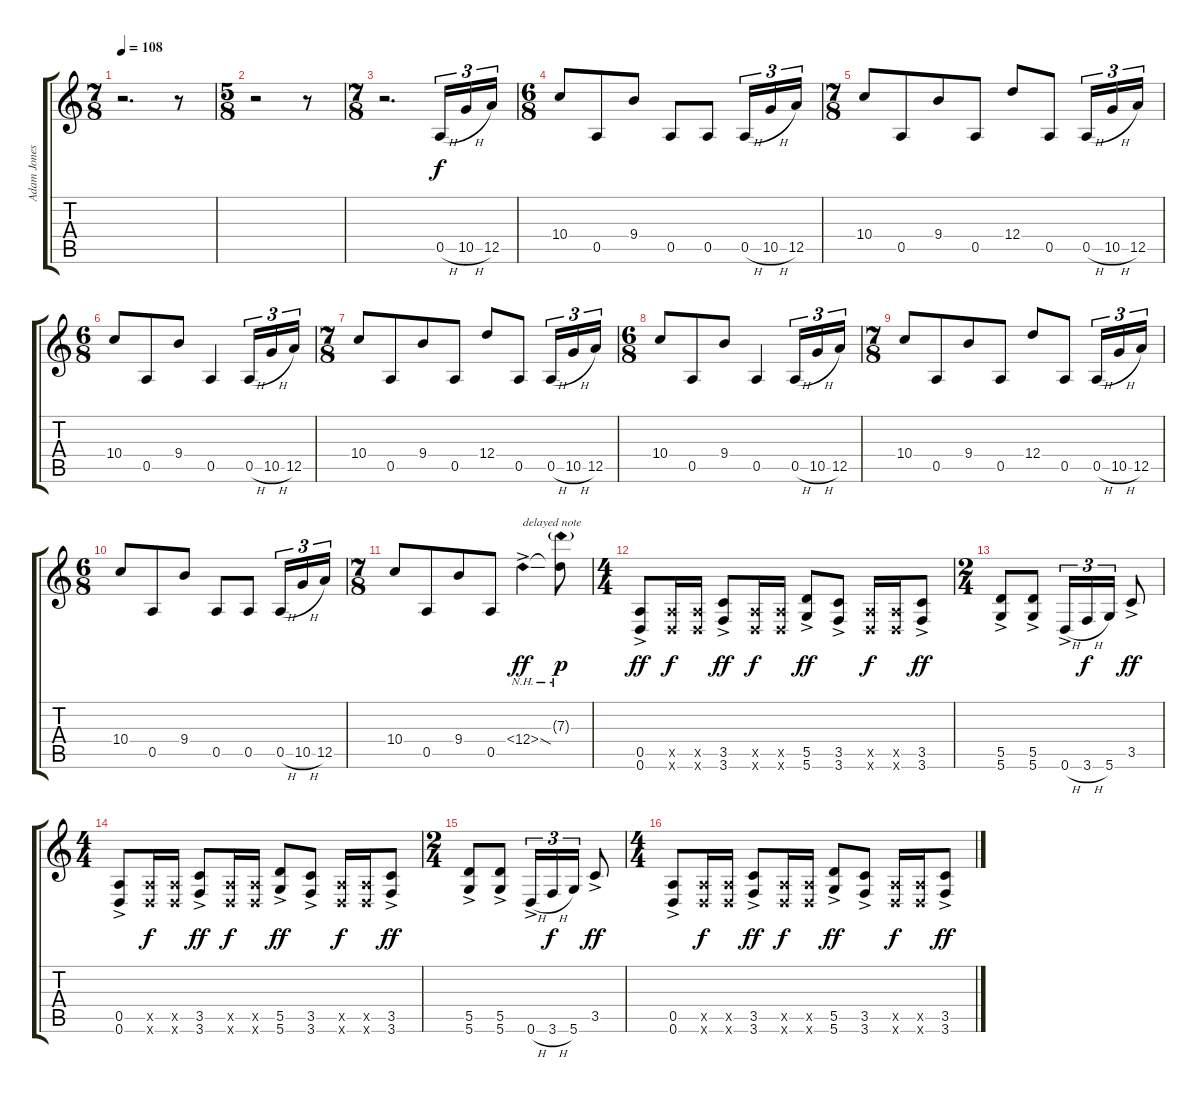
\track ("Adam Jones (Guitar II)" "Adam Jones") {instrument distortionguitar}
\staff {score tabs}
\tuning (E4 B3 G3 D3 A2 D2) {hide}
\ts (7 8)
\tempo 108
\clef g2
\ks c
r.2{d dy f} r.8 |
\ts (5 8)
r.2 r.8 |
\ts (7 8)
r.2{d} 0.5{h}.16{tu (3 2)} 10.5{h}.16{tu (3 2)} 12.5.16{tu (3 2)} |
\ts (6 8)
10.4.8 0.5.8 9.4.8 0.5.8 0.5.8 0.5{h}.16{tu (3 2)} 10.5{h}.16{tu (3 2)} 12.5.16{tu (3 2)} |
\ts (7 8)
10.4.8 0.5.8 9.4.8 0.5.8 12.4.8 0.5.8 0.5{h}.16{tu (3 2)} 10.5{h}.16{tu (3 2)} 12.5.16{tu (3 2)} |
\ts (6 8)
10.4.8 0.5.8 9.4.8 0.5.4 0.5{h}.16{tu (3 2)} 10.5{h}.16{tu (3 2)} 12.5.16{tu (3 2)} |
\ts (7 8)
10.4.8 0.5.8 9.4.8 0.5.8 12.4.8 0.5.8 0.5{h}.16{tu (3 2)} 10.5{h}.16{tu (3 2)} 12.5.16{tu (3 2)} |
\ts (6 8)
10.4.8 0.5.8 9.4.8 0.5.4 0.5{h}.16{tu (3 2)} 10.5{h}.16{tu (3 2)} 12.5.16{tu (3 2)} |
\ts (7 8)
10.4.8 0.5.8 9.4.8 0.5.8 12.4.8 0.5.8 0.5{h}.16{tu (3 2)} 10.5{h}.16{tu (3 2)} 12.5.16{tu (3 2)} |
\ts (6 8)
10.4.8 0.5.8 9.4.8 0.5.8 0.5.8 0.5{h}.16{tu (3 2)} 10.5{h}.16{tu (3 2)} 12.5.16{tu (3 2)} |
\ts (7 8)
10.4.8 0.5.8 9.4.8 0.5.8 12.4{nh ss ac}.4{txt "delayed note" dy ff} (7.3{nh g} 12.4{t}).8{dy p} |
\ts (4 4)
(0.5{ac} 0.6{ac}).8{dy ff} (0.5{x} 0.6{x}).16{dy f} (0.5{x} 0.6{x}).16 (3.5{ac} 3.6{ac}).8{dy ff} (0.5{x} 0.6{x}).16{dy f} (0.5{x} 0.6{x}).16 (5.5{ac} 5.6{ac}).8{dy ff} (3.5{ac} 3.6{ac}).8 (0.5{x} 0.6{x}).16{dy f} (0.5{x} 0.6{x}).16 (3.5{ac} 3.6{ac}).8{dy ff} |
\ts (2 4)
(5.5{ac} 5.6{ac}).8 (5.5{ac} 5.6{ac}).8 0.6{h ac}.16{tu (3 2)} 3.6{h}.16{tu (3 2) dy f} 5.6.16{tu (3 2)} 3.5{ac}.8{dy ff} |
\ts (4 4)
(0.5{ac} 0.6{ac}).8 (0.5{x} 0.6{x}).16{dy f} (0.5{x} 0.6{x}).16 (3.5{ac} 3.6{ac}).8{dy ff} (0.5{x} 0.6{x}).16{dy f} (0.5{x} 0.6{x}).16 (5.5{ac} 5.6{ac}).8{dy ff} (3.5{ac} 3.6{ac}).8 (0.5{x} 0.6{x}).16{dy f} (0.5{x} 0.6{x}).16 (3.5{ac} 3.6{ac}).8{dy ff} |
\ts (2 4)
(5.5{ac} 5.6{ac}).8 (5.5{ac} 5.6{ac}).8 0.6{h ac}.16{tu (3 2)} 3.6{h}.16{tu (3 2) dy f} 5.6.16{tu (3 2)} 3.5{ac}.8{dy ff} |
\ts (4 4)
(0.5{ac} 0.6{ac}).8 (0.5{x} 0.6{x}).16{dy f} (0.5{x} 0.6{x}).16 (3.5{ac} 3.6{ac}).8{dy ff} (0.5{x} 0.6{x}).16{dy f} (0.5{x} 0.6{x}).16 (5.5{ac} 5.6{ac}).8{dy ff} (3.5{ac} 3.6{ac}).8 (0.5{x} 0.6{x}).16{dy f} (0.5{x} 0.6{x}).16 (3.5{ac} 3.6{ac}).8{dy ff}
